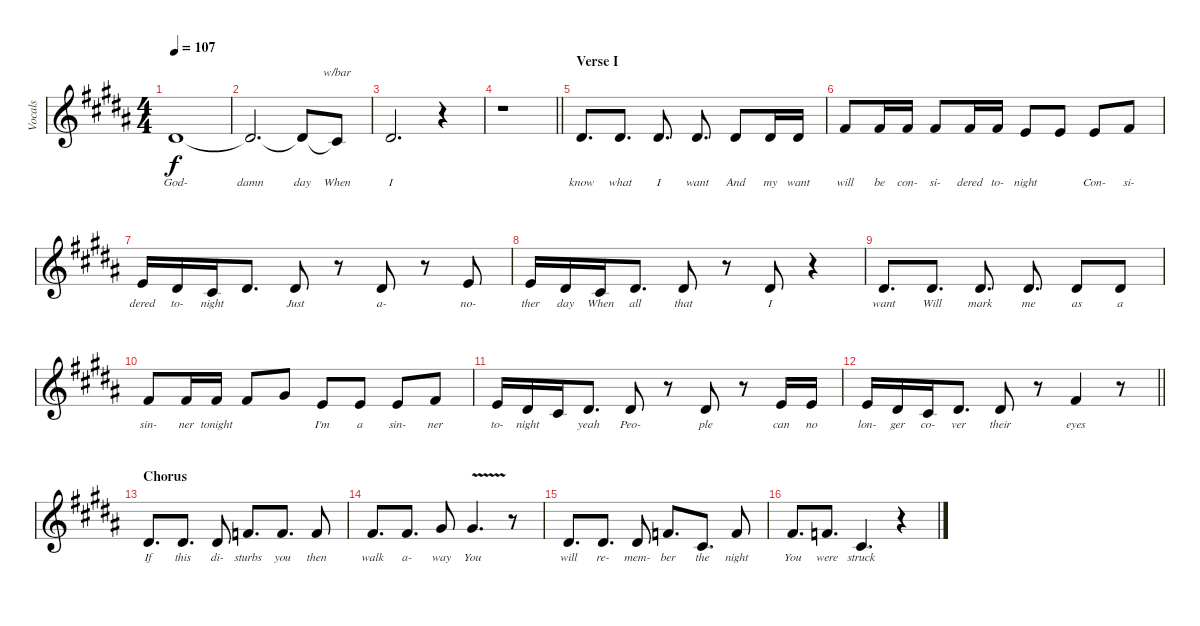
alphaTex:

\track ("Vocals" "Vocals") {instrument lead6voice}
\staff {score}
\tuning (Eb4 Bb3 Gb3 Db3 Ab2 Db2) {hide}
\ts (4 4)
\tempo 107
\clef g2
\ks b
9.3{t}.1{lyrics (0 "God-") lyrics (1 "") lyrics (2 "") lyrics (3 "") lyrics (4 "") dy f} |
9.3{t}.2{d lyrics (0 "damn") lyrics (1 "") lyrics (2 "") lyrics (3 "") lyrics (4 "")} 9.3{t}.8{lyrics (0 "day") lyrics (1 "") lyrics (2 "") lyrics (3 "") lyrics (4 "")} 9.3{t}.8{tbe (custom default 0 -4 2 -4 4 0 6 0 8 2 10 2 13 0 15 0 17 -4 19 -4 22 0 60 0) lyrics (0 "When") lyrics (1 "") lyrics (2 "") lyrics (3 "") lyrics (4 "")} |
9.3{t}.2{d lyrics (0 "I") lyrics (1 "") lyrics (2 "") lyrics (3 "") lyrics (4 "")} r.4 |
\barLineRight lightlight
r.1 |
\section ("" "Verse I")
9.3.8{d lyrics (0 "know") lyrics (1 "") lyrics (2 "") lyrics (3 "") lyrics (4 "")} 9.3.8{d lyrics (0 "what") lyrics (1 "") lyrics (2 "") lyrics (3 "") lyrics (4 "")} 9.3.8{d lyrics (0 "I") lyrics (1 "") lyrics (2 "") lyrics (3 "") lyrics (4 "")} 9.3.8{d lyrics (0 "want") lyrics (1 "") lyrics (2 "") lyrics (3 "") lyrics (4 "")} 9.3.8{lyrics (0 "And") lyrics (1 "") lyrics (2 "") lyrics (3 "") lyrics (4 "")} 9.3.16{lyrics (0 "my") lyrics (1 "") lyrics (2 "") lyrics (3 "") lyrics (4 "")} 9.3.16{lyrics (0 "want") lyrics (1 "") lyrics (2 "") lyrics (3 "") lyrics (4 "")} |
8.2.8{lyrics (0 "will") lyrics (1 "") lyrics (2 "") lyrics (3 "") lyrics (4 "")} 8.2.16{lyrics (0 "be") lyrics (1 "") lyrics (2 "") lyrics (3 "") lyrics (4 "")} 8.2.16{lyrics (0 "con-") lyrics (1 "") lyrics (2 "") lyrics (3 "") lyrics (4 "")} 8.2.8{lyrics (0 "si-") lyrics (1 "") lyrics (2 "") lyrics (3 "") lyrics (4 "")} 8.2.16{lyrics (0 "dered") lyrics (1 "") lyrics (2 "") lyrics (3 "") lyrics (4 "")} 8.2.16{lyrics (0 "to-") lyrics (1 "") lyrics (2 "") lyrics (3 "") lyrics (4 "")} 10.3.8{lyrics (0 "night") lyrics (1 "") lyrics (2 "") lyrics (3 "") lyrics (4 "")} 10.3.8{lyrics (0 "") lyrics (1 "") lyrics (2 "") lyrics (3 "") lyrics (4 "")} 10.3.8{lyrics (0 "Con-") lyrics (1 "") lyrics (2 "") lyrics (3 "") lyrics (4 "")} 8.2.8{lyrics (0 "si-") lyrics (1 "") lyrics (2 "") lyrics (3 "") lyrics (4 "")} |
10.3.16{lyrics (0 "dered") lyrics (1 "") lyrics (2 "") lyrics (3 "") lyrics (4 "")} 9.3.16{lyrics (0 "to-") lyrics (1 "") lyrics (2 "") lyrics (3 "") lyrics (4 "")} 7.3.16{lyrics (0 "night") lyrics (1 "") lyrics (2 "") lyrics (3 "") lyrics (4 "")} 9.3.8{d lyrics (0 "") lyrics (1 "") lyrics (2 "") lyrics (3 "") lyrics (4 "")} 9.3.8{lyrics (0 "Just") lyrics (1 "") lyrics (2 "") lyrics (3 "") lyrics (4 "")} r.8 9.3.8{lyrics (0 "a-") lyrics (1 "") lyrics (2 "") lyrics (3 "") lyrics (4 "")} r.8 10.3.8{lyrics (0 "no-") lyrics (1 "") lyrics (2 "") lyrics (3 "") lyrics (4 "")} |
10.3.16{lyrics (0 "ther") lyrics (1 "") lyrics (2 "") lyrics (3 "") lyrics (4 "")} 9.3.16{lyrics (0 "day") lyrics (1 "") lyrics (2 "") lyrics (3 "") lyrics (4 "")} 7.3.16{lyrics (0 "When") lyrics (1 "") lyrics (2 "") lyrics (3 "") lyrics (4 "")} 9.3.8{d lyrics (0 "all") lyrics (1 "") lyrics (2 "") lyrics (3 "") lyrics (4 "")} 9.3.8{lyrics (0 "that") lyrics (1 "") lyrics (2 "") lyrics (3 "") lyrics (4 "")} r.8 9.3.8{lyrics (0 "I") lyrics (1 "") lyrics (2 "") lyrics (3 "") lyrics (4 "")} r.4 |
9.3.8{d lyrics (0 "want") lyrics (1 "") lyrics (2 "") lyrics (3 "") lyrics (4 "")} 9.3.8{d lyrics (0 "Will") lyrics (1 "") lyrics (2 "") lyrics (3 "") lyrics (4 "")} 9.3.8{d lyrics (0 "mark") lyrics (1 "") lyrics (2 "") lyrics (3 "") lyrics (4 "")} 9.3.8{d lyrics (0 "me") lyrics (1 "") lyrics (2 "") lyrics (3 "") lyrics (4 "")} 9.3.8{lyrics (0 "as") lyrics (1 "") lyrics (2 "") lyrics (3 "") lyrics (4 "")} 9.3.8{lyrics (0 "a") lyrics (1 "") lyrics (2 "") lyrics (3 "") lyrics (4 "")} |
8.2.8{lyrics (0 "sin-") lyrics (1 "") lyrics (2 "") lyrics (3 "") lyrics (4 "")} 8.2.16{lyrics (0 "ner") lyrics (1 "") lyrics (2 "") lyrics (3 "") lyrics (4 "")} 8.2.16{lyrics (0 "tonight") lyrics (1 "") lyrics (2 "") lyrics (3 "") lyrics (4 "")} 8.2.8{lyrics (0 "") lyrics (1 "") lyrics (2 "") lyrics (3 "") lyrics (4 "")} 10.2.8{lyrics (0 "") lyrics (1 "") lyrics (2 "") lyrics (3 "") lyrics (4 "")} 10.3.8{lyrics (0 "I'm") lyrics (1 "") lyrics (2 "") lyrics (3 "") lyrics (4 "")} 10.3.8{lyrics (0 "a") lyrics (1 "") lyrics (2 "") lyrics (3 "") lyrics (4 "")} 10.3.8{lyrics (0 "sin-") lyrics (1 "") lyrics (2 "") lyrics (3 "") lyrics (4 "")} 8.2.8{lyrics (0 "ner") lyrics (1 "") lyrics (2 "") lyrics (3 "") lyrics (4 "")} |
10.3.16{lyrics (0 "to-") lyrics (1 "") lyrics (2 "") lyrics (3 "") lyrics (4 "")} 9.3.16{lyrics (0 "night") lyrics (1 "") lyrics (2 "") lyrics (3 "") lyrics (4 "")} 7.3.16{lyrics (0 "") lyrics (1 "") lyrics (2 "") lyrics (3 "") lyrics (4 "")} 9.3.8{d lyrics (0 "yeah") lyrics (1 "") lyrics (2 "") lyrics (3 "") lyrics (4 "")} 9.3.8{lyrics (0 "Peo-") lyrics (1 "") lyrics (2 "") lyrics (3 "") lyrics (4 "")} r.8 9.3.8{lyrics (0 "ple") lyrics (1 "") lyrics (2 "") lyrics (3 "") lyrics (4 "")} r.8 10.3.16{lyrics (0 "can") lyrics (1 "") lyrics (2 "") lyrics (3 "") lyrics (4 "")} 10.3.16{lyrics (0 "no") lyrics (1 "") lyrics (2 "") lyrics (3 "") lyrics (4 "")} |
\barLineRight lightlight
10.3.16{lyrics (0 "lon-") lyrics (1 "") lyrics (2 "") lyrics (3 "") lyrics (4 "")} 9.3.16{lyrics (0 "ger") lyrics (1 "") lyrics (2 "") lyrics (3 "") lyrics (4 "")} 7.3.16{lyrics (0 "co-") lyrics (1 "") lyrics (2 "") lyrics (3 "") lyrics (4 "")} 9.3.8{d lyrics (0 "ver") lyrics (1 "") lyrics (2 "") lyrics (3 "") lyrics (4 "")} 9.3.8{lyrics (0 "their") lyrics (1 "") lyrics (2 "") lyrics (3 "") lyrics (4 "")} r.8 10.3{be (custom 0 4 15 4 18 0 22 0 25 4 60 4)}.4{lyrics (0 "eyes") lyrics (1 "") lyrics (2 "") lyrics (3 "") lyrics (4 "")} r.8 |
\section ("" "Chorus")
9.3.8{d lyrics (0 "If") lyrics (1 "") lyrics (2 "") lyrics (3 "") lyrics (4 "")} 9.3.8{d lyrics (0 "this") lyrics (1 "") lyrics (2 "") lyrics (3 "") lyrics (4 "")} 9.3.8{lyrics (0 "di-") lyrics (1 "") lyrics (2 "") lyrics (3 "") lyrics (4 "")} 7.2.8{d lyrics (0 "sturbs") lyrics (1 "") lyrics (2 "") lyrics (3 "") lyrics (4 "")} 7.2.8{d lyrics (0 "you") lyrics (1 "") lyrics (2 "") lyrics (3 "") lyrics (4 "")} 7.2.8{lyrics (0 "then") lyrics (1 "") lyrics (2 "") lyrics (3 "") lyrics (4 "")} |
8.2.8{d lyrics (0 "walk") lyrics (1 "") lyrics (2 "") lyrics (3 "") lyrics (4 "")} 8.2.8{d lyrics (0 "a-") lyrics (1 "") lyrics (2 "") lyrics (3 "") lyrics (4 "")} 10.2.8{lyrics (0 "way") lyrics (1 "") lyrics (2 "") lyrics (3 "") lyrics (4 "")} 10.2{v}.4{d lyrics (0 "You") lyrics (1 "") lyrics (2 "") lyrics (3 "") lyrics (4 "")} r.8 |
9.3.8{d lyrics (0 "will") lyrics (1 "") lyrics (2 "") lyrics (3 "") lyrics (4 "")} 9.3.8{d lyrics (0 "re-") lyrics (1 "") lyrics (2 "") lyrics (3 "") lyrics (4 "")} 9.3.8{lyrics (0 "mem-") lyrics (1 "") lyrics (2 "") lyrics (3 "") lyrics (4 "")} 7.2.8{d lyrics (0 "ber") lyrics (1 "") lyrics (2 "") lyrics (3 "") lyrics (4 "")} 7.3.8{d lyrics (0 "the") lyrics (1 "") lyrics (2 "") lyrics (3 "") lyrics (4 "")} 7.2.8{lyrics (0 "night") lyrics (1 "") lyrics (2 "") lyrics (3 "") lyrics (4 "")} |
8.2.8{d lyrics (0 "You") lyrics (1 "") lyrics (2 "") lyrics (3 "") lyrics (4 "")} 7.2.8{d lyrics (0 "were") lyrics (1 "") lyrics (2 "") lyrics (3 "") lyrics (4 "")} 9.4{be (custom 0 6 30 6 35 2 40 2 45 0 60 0)}.4{d lyrics (0 "struck") lyrics (1 "") lyrics (2 "") lyrics (3 "") lyrics (4 "")} r.4
